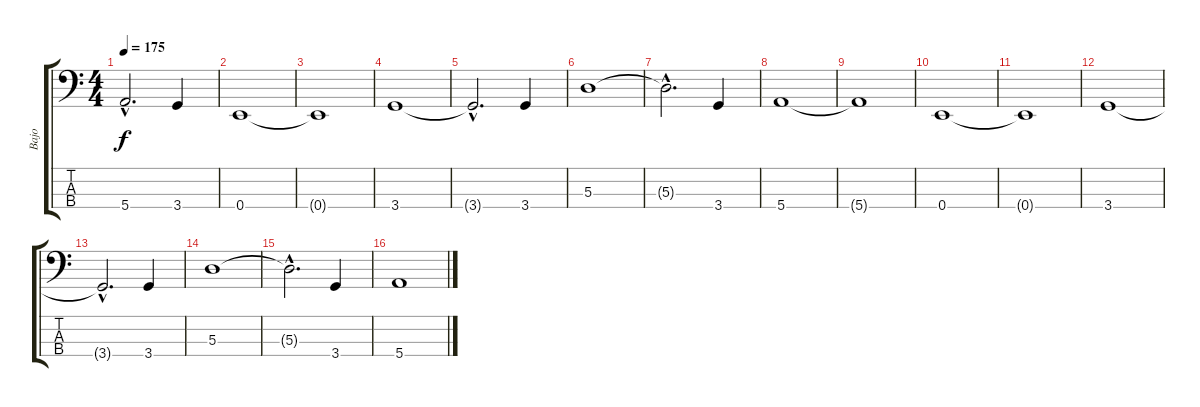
\track ("Bajo" "Bajo") {instrument electricbassfinger}
\staff {score tabs}
\tuning (G2 D2 A1 E1) {hide}
\ts (4 4)
\tempo 175
\clef f4
\ks c
5.4{hac t}.2{d dy f} 3.4.4 |
0.4.1 |
0.4{t}.1 |
3.4.1 |
3.4{hac t}.2{d} 3.4.4 |
5.3.1 |
5.3{hac t}.2{d} 3.4.4 |
5.4.1 |
5.4{t}.1 |
0.4.1 |
0.4{t}.1 |
3.4.1 |
3.4{hac t}.2{d} 3.4.4 |
5.3.1 |
5.3{hac t}.2{d} 3.4.4 |
5.4.1
